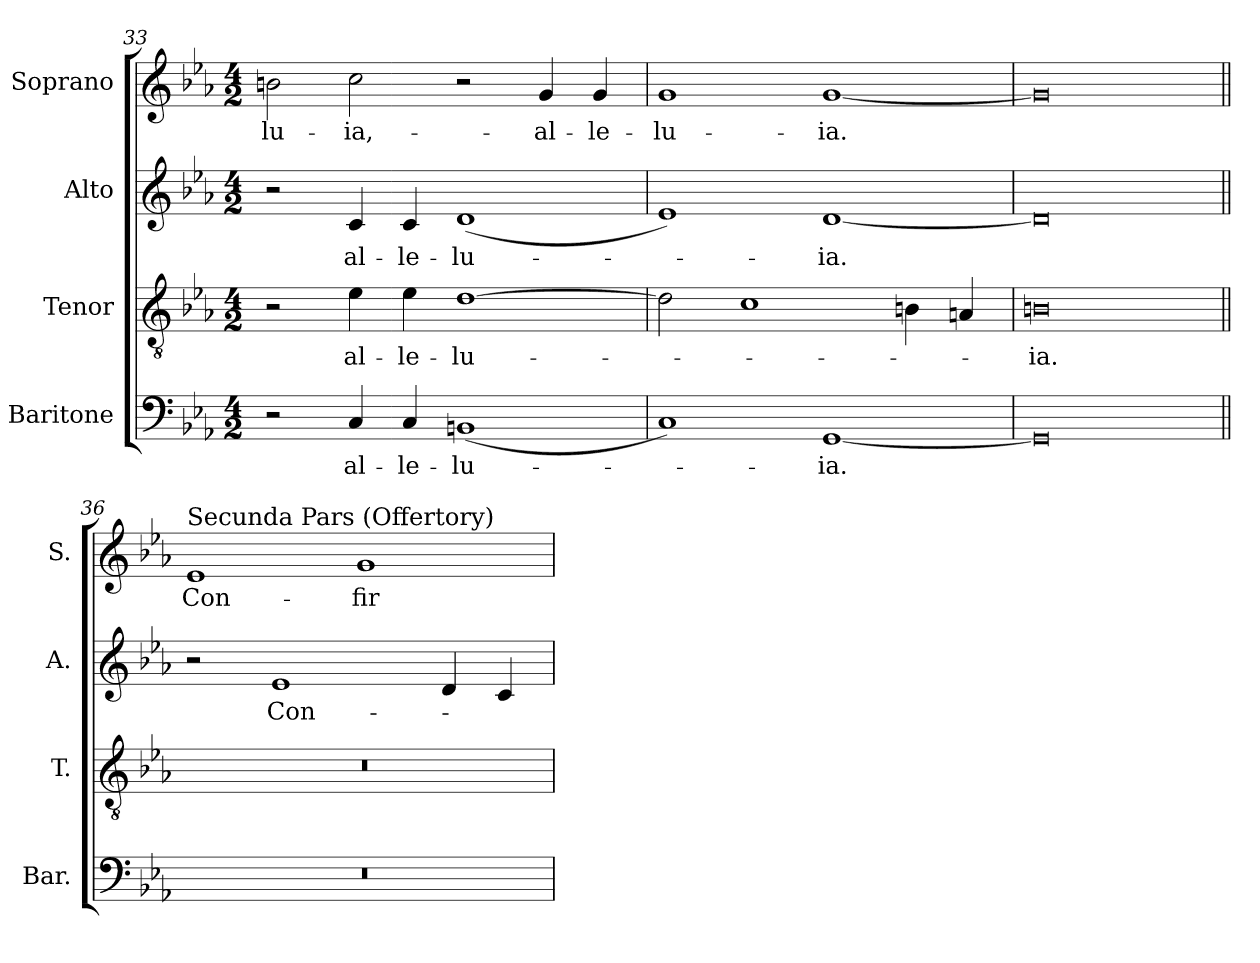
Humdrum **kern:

**kern	**text	**kern	**text	**kern	**text	**kern	**text
*part4	*part4	*part3	*part3	*part2	*part2	*part1	*part1
*staff4	*staff4	*staff3	*staff3	*staff2	*staff2	*staff1	*staff1
*I"Baritone	*	*I"Tenor	*	*I"Alto	*	*I"Soprano	*
*I'Bar.	*	*I'T.	*	*I'A.	*	*I'S.	*
*clefF4	*	*clefGv2	*	*clefG2	*	*clefG2	*
*	*	*ITrd7c12	*	*	*	*	*
*k[b-e-a-]	*	*k[b-e-a-]	*	*k[b-e-a-]	*	*k[b-e-a-]	*
*E-:	*	*E-:	*	*E-:	*	*E-:	*
*M4/2	*	*M4/2	*	*M4/2	*	*M4/2	*
=33	=33	=33	=33	=33	=33	=33	=33
!	!	!	!	!	!	!	!LO:LY:b:color=#000000
2r	.	2r	.	2r	.	2bni\	-lu-
!	!LO:LY:b:color=#000000	!	!	!	!	!	!
!	!	!	!LO:LY:b:color=#000000	!	!	!	!
!	!	!	!	!	!LO:LY:b:color=#000000	!	!
!	!	!	!	!	!	!	!LO:LY:b:color=#000000
4Ci/	-al-	4E-i\	-al-	4ci/	-al-	2cci\	-ia,-
!	!LO:LY:b:color=#000000	!	!	!	!	!	!
!	!	!	!LO:LY:b:color=#000000	!	!	!	!
!	!	!	!	!	!LO:LY:b:color=#000000	!	!
4Ci/	-le-	4E-i\	-le-	4ci/	-le-	.	.
!	!LO:LY:b:color=#000000	!	!	!	!	!	!
!	!	!	!LO:LY:b:color=#000000	!	!	!	!
!	!	!	!	!	!LO:LY:b:color=#000000	!	!
(1BBni	-lu-	[1Di	-lu-	(1di	-lu-	2r	.
!	!	!	!	!	!	!	!LO:LY:b:color=#000000
.	.	.	.	.	.	4gi/	-al-
!	!	!	!	!	!	!	!LO:LY:b:color=#000000
.	.	.	.	.	.	4gi/	-le-
=34	=34	=34	=34	=34	=34	=34	=34
!	!	!	!	!	!	!	!LO:LY:b:color=#000000
1Ci)	.	2Di\]	.	1e-i)	.	1gi	-lu-
.	.	1Ci	.	.	.	.	.
!	!LO:LY:b:color=#000000	!	!	!	!	!	!
!	!	!	!	!	!LO:LY:b:color=#000000	!	!
!	!	!	!	!	!	!	!LO:LY:b:color=#000000
[1GGi	-ia.	.	.	[1di	-ia.	[1gi	-ia.
.	.	4BBni\	.	.	.	.	.
.	.	4AAni/	.	.	.	.	.
=35	=35	=35	=35	=35	=35	=35	=35
!	!	!	!LO:LY:b:color=#000000	!	!	!	!
0GGi]	.	0BBni	-ia.-	0di]	.	0gi]	.
!!LO:PB:g=z
=36||	=36||	=36||	=36||	=36||	=36||	=36||	=36||
!LO:N:vis=1	!	!LO:N:vis=1	!	!	!	!	!
!	!	!	!	!	!	!LO:TX:a:t=Secunda Pars (Offertory)	!
!	!	!	!	!	!	!	!LO:LY:b:color=#000000
0r	.	0r	.	2r	.	1e-i	Con-
!	!	!	!	!	!LO:LY:b:color=#000000	!	!
.	.	.	.	1e-i	Con-	.	.
!	!	!	!	!	!	!	!LO:LY:b:color=#000000
.	.	.	.	.	.	1gi	-fir-
.	.	.	.	4di/	.	.	.
.	.	.	.	4ci/	.	.	.
=	=	=	=	=	=	=	=
*-	*-	*-	*-	*-	*-	*-	*-
